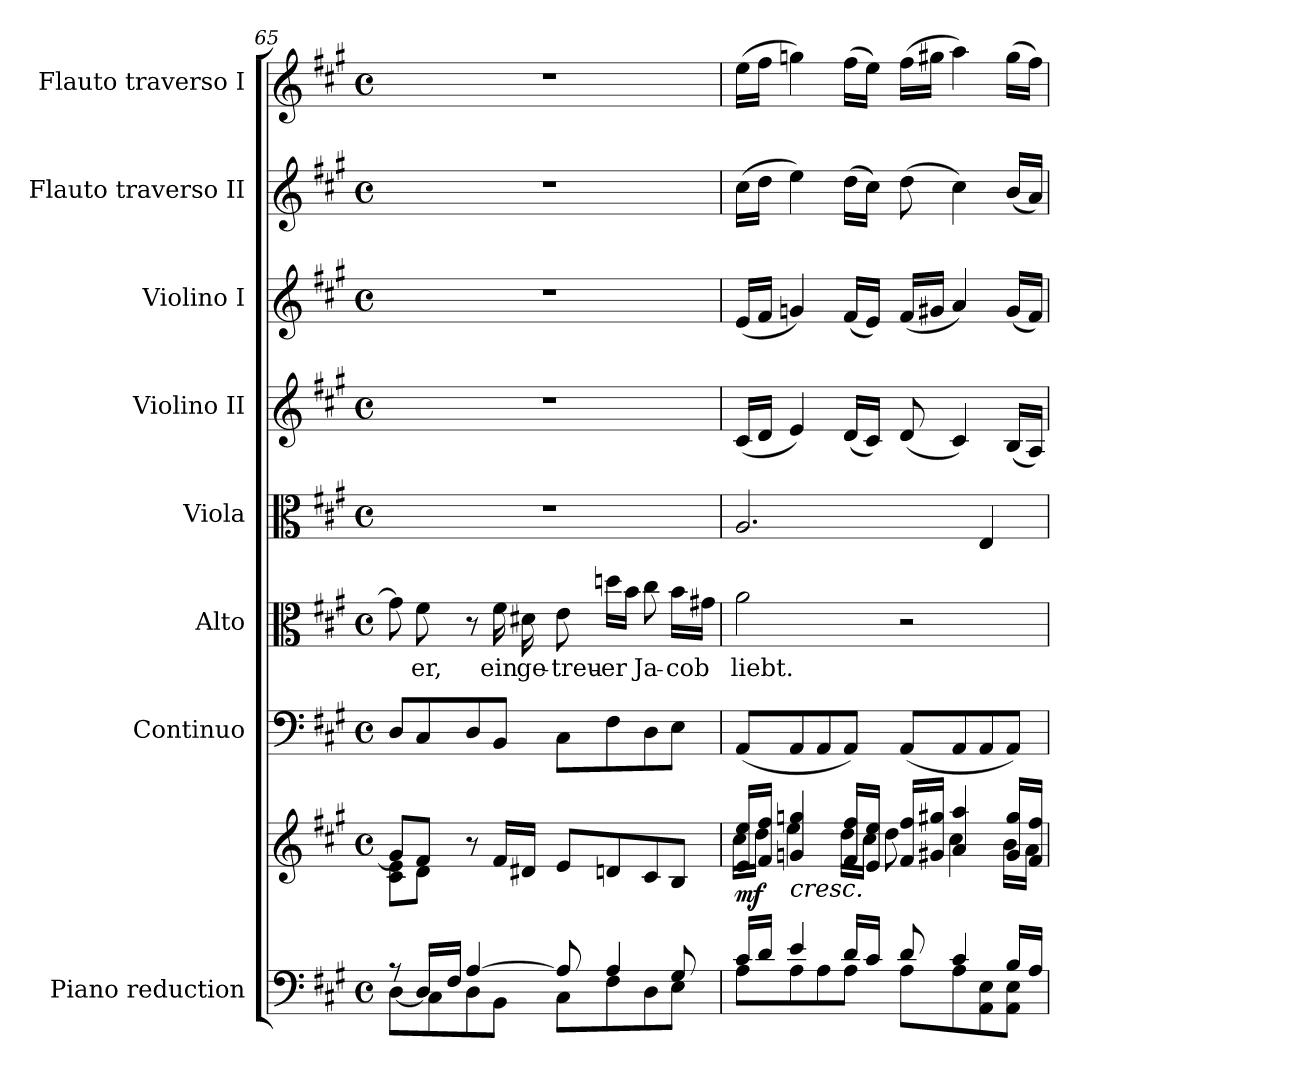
**kern	**kern	**dynam	**kern	**kern	**text	**kern	**kern	**kern	**kern	**kern
*part8	*part8	*part8	*part7	*part6	*part6	*part5	*part4	*part3	*part2	*part1
*staff9	*staff8	*staff8/9	*staff7	*staff6	*staff6	*staff5	*staff4	*staff3	*staff2	*staff1
*I"Piano reduction	*	*	*I"Continuo	*I"Alto	*	*I"Viola	*I"Violino II	*I"Violino I	*I"Flauto traverso II	*I"Flauto traverso I
*I'Pno	*	*	*	*	*	*I'Vla	*	*I'Vln	*I'Fl	*I'Fl
*clefF4	*clefG2	*	*clefF4	*clefC3	*	*clefC3	*clefG2	*clefG2	*clefG2	*clefG2
*k[f#c#g#]	*k[f#c#g#]	*	*k[f#c#g#]	*k[f#c#g#]	*	*k[f#c#g#]	*k[f#c#g#]	*k[f#c#g#]	*k[f#c#g#]	*k[f#c#g#]
*A:	*A:	*	*A:	*A:	*	*A:	*A:	*A:	*A:	*A:
*M4/4	*M4/4	*	*M4/4	*M4/4	*	*M4/4	*M4/4	*M4/4	*M4/4	*M4/4
*met(c)	*met(c)	*	*met(c)	*met(c)	*	*met(c)	*met(c)	*met(c)	*met(c)	*met(c)
=65	=65	=65	=65	=65	=65	=65	=65	=65	=65	=65
*^	*^	*	*	*	*	*	*	*	*	*
8r	[>8D\L	8g/L]	8c#\ 8e\L	.	8D/L	8g\]	.	1r	1r	1r	1r	1r
!	!	!	!	!	!	!	!LO:LY:b	!	!	!	!	!
16D/LL]	8C#\	8f#/J	8d\J	.	8C#/	8f#\	-er,	.	.	.	.	.
16F#/JJ	.	.	.	.	.	.	.	.	.	.	.	.
[4A/	8D\	8r	8ryy	.	8D/	8r	.	.	.	.	.	.
!	!	!	!	!	!	!	!LO:LY:b	!	!	!	!	!
.	8BB\J	16f#/LL	8ryy	.	8BB/J	16f#\	ein	.	.	.	.	.
!	!	!	!	!	!	!	!LO:LY:b	!	!	!	!	!
.	.	16d#X/JJ	.	.	.	16d#X\	ge-	.	.	.	.	.
!	!	!	!	!	!	!	!LO:LY:b	!	!	!	!	!
8A/]	8C#\L	8e/L	2ryy	.	8C#\L	8e\	-treu-	.	.	.	.	.
!	!	!	!	!	!	!	!LO:LY:b	!	!	!	!	!
4A/	8F#\	8dn/	.	.	8F#\	16ddn\LL	-er	.	.	.	.	.
.	.	.	.	.	.	16b\JJ	.	.	.	.	.	.
!	!	!	!	!	!	!	!LO:LY:b	!	!	!	!	!
.	8D\	8c#/	.	.	8D\	8cc#\	Ja-	.	.	.	.	.
!	!	!	!	!	!	!	!LO:LY:b	!	!	!	!	!
8G#/	8E\J	8B/J	.	.	8E\J	16b\LL	cob	.	.	.	.	.
.	.	.	.	.	.	16g#X\JJ	.	.	.	.	.	.
=66	=66	=66	=66	=66	=66	=66	=66	=66	=66	=66	=66	=66
!	!	!	!	!LO:DY:b	!	!	!LO:LY:b	!	!	!	!	!
16c#/LL	8A\L	16e/ 16ee/LL	16cc#\LL	mf	(8AA/L	2a\	liebt.	2.A/	(16c#/LL	(16e/LL	(16cc#\LL	(16ee\LL
16d/JJ	.	16f#/ 16ff#/JJ	16dd\JJ	.	.	.	.	.	16d/JJ	16f#/JJ	16dd\JJ	16ff#\JJ
!	!	!LO:TX:b:i:t=cresc.	!	!	!	!	!	!	!	!	!	!
4e/	8A\	4gn/ 4ggn/	4ee\	.	8AA/	.	.	.	4e/)	4gn/)	4ee\)	4ggn\)
.	8A\	.	.	.	8AA/	.	.	.	.	.	.	.
16d/LL	8A\J	16f#/ 16ff#/LL	16dd\LL	.	8AA/J)	.	.	.	(16d/LL	(16f#/LL	(16dd\LL	(16ff#\LL
16c#/JJ	.	16e/ 16ee/JJ	16cc#\JJ	.	.	.	.	.	16c#/JJ)	16e/JJ)	16cc#\JJ)	16ee\JJ)
8d/	8A\L	16f#/ 16ff#/LL	8dd\	.	(8AA/L	2r	.	.	(8d/	(16f#/LL	(8dd\	(16ff#\LL
.	.	16g#X/ 16gg#X/JJ	.	.	.	.	.	.	.	16g#X/JJ	.	16gg#X\JJ
4c#/	8A\	4a/ 4aa/	4cc#\	.	8AA/	.	.	.	4c#/)	4a/)	4cc#\)	4aa\)
.	8AA\ 8E\	.	.	.	8AA/	.	.	4E/	.	.	.	.
16B/LL	8AA\ 8E\J	16g#/ 16gg#/LL	16b\LL	.	8AA/J)	.	.	.	(16B/LL	(16g#/LL	(16b/LL	(16gg#\LL
16A/JJ	.	16f#/ 16ff#/JJ	16a\JJ	.	.	.	.	.	16A/JJ)	16f#/JJ)	16a/JJ)	16ff#\JJ)
*v	*v	*	*	*	*	*	*	*	*	*	*	*
*	*v	*v	*	*	*	*	*	*	*	*	*
=	=	=	=	=	=	=	=	=	=	=
*-	*-	*-	*-	*-	*-	*-	*-	*-	*-	*-
